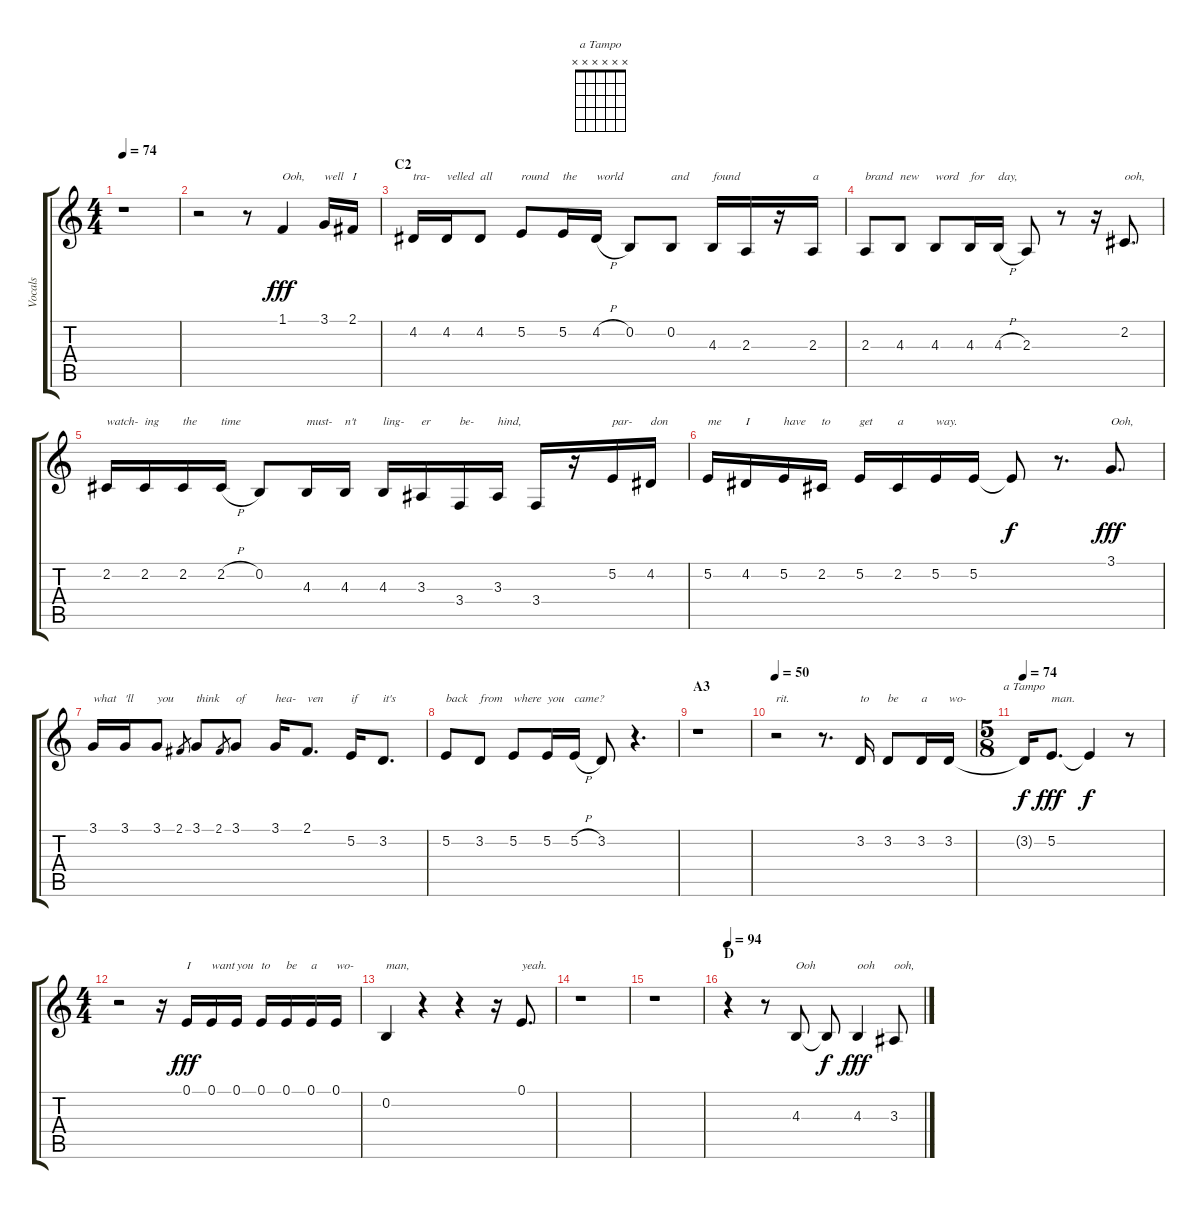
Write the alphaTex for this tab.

\track ("Vocals" "Vocals") {instrument lead6voice}
\staff {score tabs}
\tuning (E4 B3 G3 D3 A2 E2) {hide}
\chord ("a Tampo" x x x x x x)
\ts (4 4)
\tempo 74
\clef g2
\ks c
r.1{dy fff} |
r.2 r.8 1.1.4{txt "Ooh,"} 3.1.16{txt "well"} 2.1.16{txt "I"} |
\section ("" "C2")
4.2.16{txt "tra-"} 4.2.16{txt "velled"} 4.2.8{txt "all"} 5.2.8{txt "round"} 5.2.16{txt "the"} 4.2{h}.16{txt "world"} 0.2.8 0.2.8{txt "and"} 4.3.16{txt "found"} 2.3.16 r.16 2.3.16{txt "a"} |
2.3.8{txt "brand"} 4.3.8{txt "new"} 4.3.8{txt "word"} 4.3.16{txt "for"} 4.3{h}.16{txt "day,"} 2.3.8 r.8 r.16 2.2.8{d txt "ooh,"} |
2.2.16{txt "watch-"} 2.2.16{txt "ing"} 2.2.16{txt "the"} 2.2{h}.16{txt "time"} 0.2.8 4.3.16{txt "must-"} 4.3.16{txt "n't"} 4.3.16{txt "ling-"} 3.3.16{txt "er"} 3.4.16{txt "be-"} 3.3.16{txt "hind,"} 3.4.16 r.16 5.2.16{txt "par-"} 4.2.16{txt "don"} |
5.2.16{txt "me"} 4.2.16{txt "I"} 5.2.16{txt "have"} 2.2.16{txt "to"} 5.2.16{txt "get"} 2.2.16{txt "a"} 5.2.16{txt "way."} 5.2.16 5.2{t}.8{dy f} r.8{d} 3.1.8{d txt "Ooh," dy fff} |
3.1.16{txt "what"} 3.1.16{txt "'ll"} 3.1.8{txt "you"} 2.1.8{gr} 3.1.8{txt "think"} 2.1.8{gr} 3.1.8{txt "of"} 3.1.16{txt "hea-"} 2.1.8{d txt "ven"} 5.2.16{txt "if"} 3.2.8{d txt "it's"} |
5.2.8{txt "back"} 3.2.8{txt "from"} 5.2.8{txt "where"} 5.2.16{txt "you"} 5.2{h}.16{txt "came?"} 3.2.8 r.4{d} |
\section ("" "A3")
r.1 |
\tempo 50
r.2{txt "rit."} r.8{d} 3.2.16{txt "to"} 3.2.8{txt "be"} 3.2.16{txt "a"} 3.2.16{txt "wo-"} |
\ts (5 8)
\tempo 74
3.2{t}.16{ch "a Tampo" dy f} 5.2.8{d txt "man." dy fff} 5.2{t}.4{dy f} r.8 |
\ts (4 4)
r.2 r.16 0.1.16{txt "I" dy fff} 0.1.16{txt "want"} 0.1.16{txt "you"} 0.1.16{txt "to"} 0.1.16{txt "be"} 0.1.16{txt "a"} 0.1.16{txt "wo-"} |
0.2.4{txt "man,"} r.4 r.4 r.16 0.1.8{d txt "yeah."} |
r.1 |
r.1 |
\section ("" "D")
\tempo 94
r.4 r.8 4.3.8{txt "Ooh"} 4.3{t}.8{dy f} 4.3.4{txt "ooh" dy fff} 3.3.8{txt "ooh,"}
